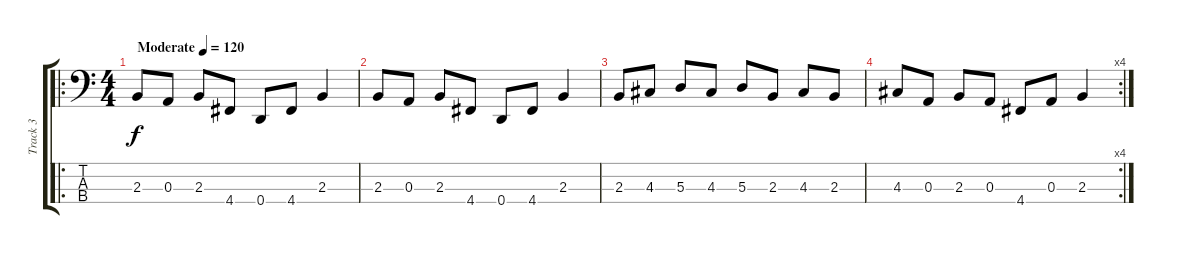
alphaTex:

\track ("Track 3" "Track 3") {instrument electricbassfinger}
\staff {score tabs}
\tuning (G2 D2 A1 D1) {hide}
\ro
\ts (4 4)
\tempo (120 "Moderate")
\clef f4
\ks c
2.3.8{dy f instrument electricbassfinger} 0.3.8 2.3.8 4.4.8 0.4.8 4.4.8 2.3.4 |
2.3.8 0.3.8 2.3.8 4.4.8 0.4.8 4.4.8 2.3.4 |
2.3.8 4.3.8 5.3.8 4.3.8 5.3.8 2.3.8 4.3.8 2.3.8 |
\rc 4
4.3.8 0.3.8 2.3.8 0.3.8 4.4.8 0.3.8 2.3.4
